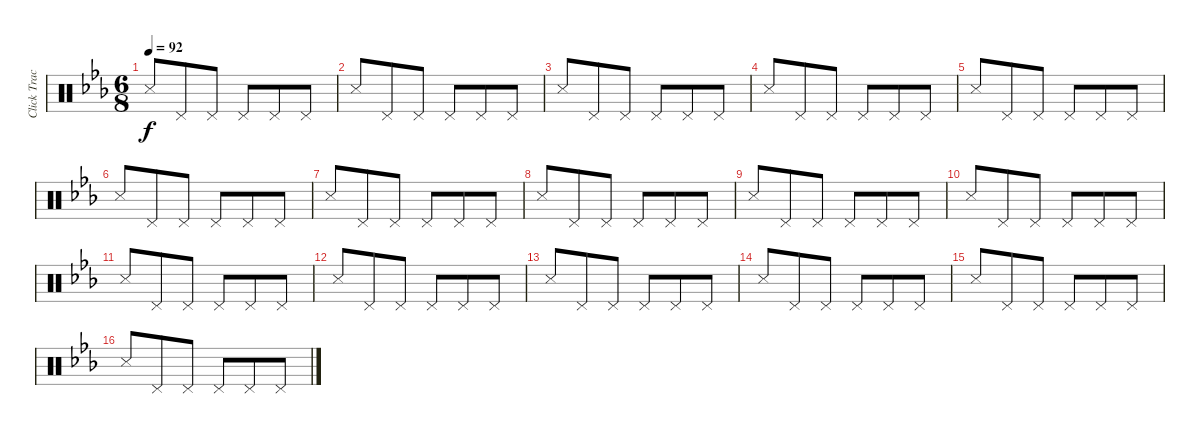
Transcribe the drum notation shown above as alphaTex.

\track ("Click Track" "Click Trac") {instrument percussion}
\staff {score}
\articulation defaults
\ts (6 8)
\tempo 92
\clef neutral
\ks cminor "Snare (side stick) 3".8{dy f} "Pedal Hi-Hat (hit)".8 "Pedal Hi-Hat (hit)".8 "Pedal Hi-Hat (hit)".8 "Pedal Hi-Hat (hit)".8 "Pedal Hi-Hat (hit)".8
|
"Snare (side stick) 3".8 "Pedal Hi-Hat (hit)".8 "Pedal Hi-Hat (hit)".8 "Pedal Hi-Hat (hit)".8 "Pedal Hi-Hat (hit)".8 "Pedal Hi-Hat (hit)".8 |
"Snare (side stick) 3".8 "Pedal Hi-Hat (hit)".8 "Pedal Hi-Hat (hit)".8 "Pedal Hi-Hat (hit)".8 "Pedal Hi-Hat (hit)".8 "Pedal Hi-Hat (hit)".8 |
"Snare (side stick) 3".8 "Pedal Hi-Hat (hit)".8 "Pedal Hi-Hat (hit)".8 "Pedal Hi-Hat (hit)".8 "Pedal Hi-Hat (hit)".8 "Pedal Hi-Hat (hit)".8 |
"Snare (side stick) 3".8 "Pedal Hi-Hat (hit)".8 "Pedal Hi-Hat (hit)".8 "Pedal Hi-Hat (hit)".8 "Pedal Hi-Hat (hit)".8 "Pedal Hi-Hat (hit)".8 |
"Snare (side stick) 3".8 "Pedal Hi-Hat (hit)".8 "Pedal Hi-Hat (hit)".8 "Pedal Hi-Hat (hit)".8 "Pedal Hi-Hat (hit)".8 "Pedal Hi-Hat (hit)".8 |
"Snare (side stick) 3".8 "Pedal Hi-Hat (hit)".8 "Pedal Hi-Hat (hit)".8 "Pedal Hi-Hat (hit)".8 "Pedal Hi-Hat (hit)".8 "Pedal Hi-Hat (hit)".8 |
"Snare (side stick) 3".8 "Pedal Hi-Hat (hit)".8 "Pedal Hi-Hat (hit)".8 "Pedal Hi-Hat (hit)".8 "Pedal Hi-Hat (hit)".8 "Pedal Hi-Hat (hit)".8 |
"Snare (side stick) 3".8 "Pedal Hi-Hat (hit)".8 "Pedal Hi-Hat (hit)".8 "Pedal Hi-Hat (hit)".8 "Pedal Hi-Hat (hit)".8 "Pedal Hi-Hat (hit)".8 |
"Snare (side stick) 3".8 "Pedal Hi-Hat (hit)".8 "Pedal Hi-Hat (hit)".8 "Pedal Hi-Hat (hit)".8 "Pedal Hi-Hat (hit)".8 "Pedal Hi-Hat (hit)".8 |
"Snare (side stick) 3".8 "Pedal Hi-Hat (hit)".8 "Pedal Hi-Hat (hit)".8 "Pedal Hi-Hat (hit)".8 "Pedal Hi-Hat (hit)".8 "Pedal Hi-Hat (hit)".8 |
"Snare (side stick) 3".8 "Pedal Hi-Hat (hit)".8 "Pedal Hi-Hat (hit)".8 "Pedal Hi-Hat (hit)".8 "Pedal Hi-Hat (hit)".8 "Pedal Hi-Hat (hit)".8 |
"Snare (side stick) 3".8 "Pedal Hi-Hat (hit)".8 "Pedal Hi-Hat (hit)".8 "Pedal Hi-Hat (hit)".8 "Pedal Hi-Hat (hit)".8 "Pedal Hi-Hat (hit)".8 |
"Snare (side stick) 3".8 "Pedal Hi-Hat (hit)".8 "Pedal Hi-Hat (hit)".8 "Pedal Hi-Hat (hit)".8 "Pedal Hi-Hat (hit)".8 "Pedal Hi-Hat (hit)".8 |
"Snare (side stick) 3".8 "Pedal Hi-Hat (hit)".8 "Pedal Hi-Hat (hit)".8 "Pedal Hi-Hat (hit)".8 "Pedal Hi-Hat (hit)".8 "Pedal Hi-Hat (hit)".8 |
"Snare (side stick) 3".8 "Pedal Hi-Hat (hit)".8 "Pedal Hi-Hat (hit)".8 "Pedal Hi-Hat (hit)".8 "Pedal Hi-Hat (hit)".8 "Pedal Hi-Hat (hit)".8
